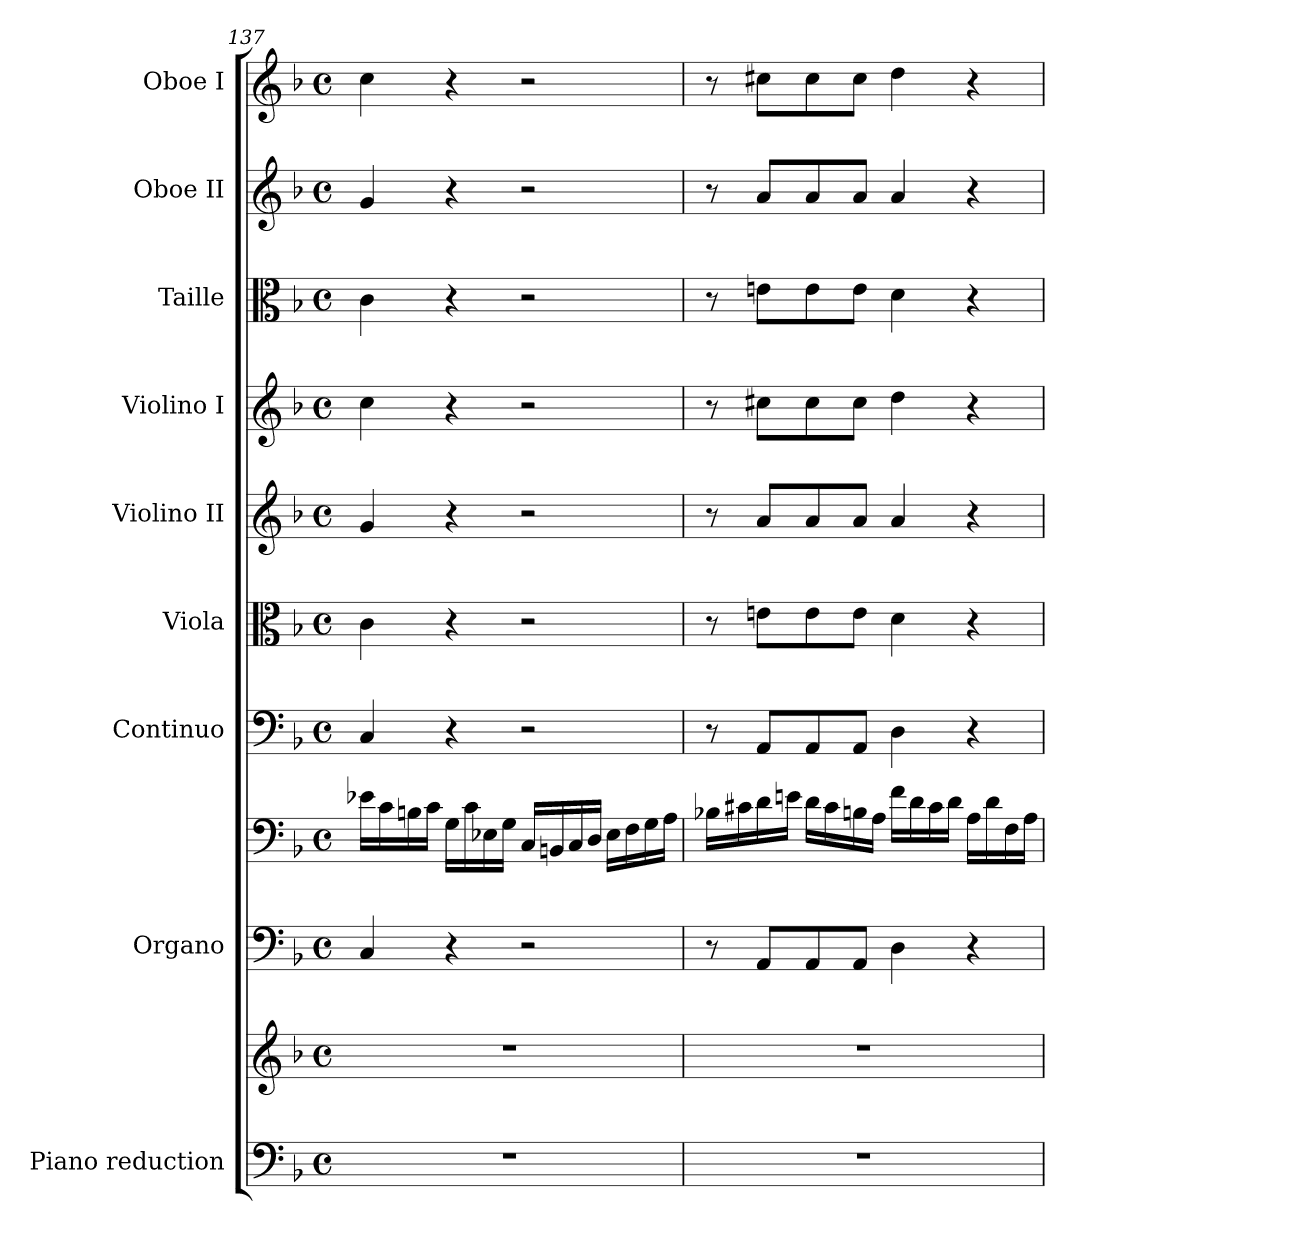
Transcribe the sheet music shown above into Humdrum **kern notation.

**kern	**kern	**kern	**kern	**kern	**kern	**kern	**kern	**kern	**kern	**kern
*part9	*part9	*part8	*part8	*part7	*part6	*part5	*part4	*part3	*part2	*part1
*staff11	*staff10	*staff9	*staff8	*staff7	*staff6	*staff5	*staff4	*staff3	*staff2	*staff1
*I"Piano reduction	*	*I"Organo	*	*I"Continuo	*I"Viola	*I"Violino II	*I"Violino I	*I"Taille	*I"Oboe II	*I"Oboe I
*I'Pno	*	*	*	*	*I'Vla	*I'Vln	*I'Vln	*	*I'Ob	*I'Ob
!!LO:PB:g=z
*clefF4	*clefG2	*clefF4	*clefF4	*clefF4	*clefC3	*clefG2	*clefG2	*clefC3	*clefG2	*clefG2
*k[b-]	*k[b-]	*k[b-]	*k[b-]	*k[b-]	*k[b-]	*k[b-]	*k[b-]	*k[b-]	*k[b-]	*k[b-]
*M4/4	*M4/4	*M4/4	*M4/4	*M4/4	*M4/4	*M4/4	*M4/4	*M4/4	*M4/4	*M4/4
*met(c)	*met(c)	*met(c)	*met(c)	*met(c)	*met(c)	*met(c)	*met(c)	*met(c)	*met(c)	*met(c)
=137	=137	=137	=137	=137	=137	=137	=137	=137	=137	=137
1r	1r	4C/	16e-X\LL	4C/	4c\	4g/	4cc\	4c\	4g/	4cc\
.	.	.	16c\	.	.	.	.	.	.	.
.	.	.	16Bn\	.	.	.	.	.	.	.
.	.	.	16c\JJ	.	.	.	.	.	.	.
.	.	4r	16G\LL	4r	4r	4r	4r	4r	4r	4r
.	.	.	16c\	.	.	.	.	.	.	.
.	.	.	16E-X\	.	.	.	.	.	.	.
.	.	.	16G\JJ	.	.	.	.	.	.	.
.	.	2r	16C/LL	2r	2r	2r	2r	2r	2r	2r
.	.	.	16BBn/	.	.	.	.	.	.	.
.	.	.	16C/	.	.	.	.	.	.	.
.	.	.	16D/JJ	.	.	.	.	.	.	.
.	.	.	16E-\LL	.	.	.	.	.	.	.
.	.	.	16F\	.	.	.	.	.	.	.
.	.	.	16G\	.	.	.	.	.	.	.
.	.	.	16A\JJ	.	.	.	.	.	.	.
=138	=138	=138	=138	=138	=138	=138	=138	=138	=138	=138
1r	1r	8r	16B-X\LL	8r	8r	8r	8r	8r	8r	8r
.	.	.	16c#X\	.	.	.	.	.	.	.
.	.	8AA/L	16d\	8AA/L	8en\L	8a/L	8cc#X\L	8en\L	8a/L	8cc#X\L
.	.	.	16en\JJ	.	.	.	.	.	.	.
.	.	8AA/	16d\LL	8AA/	8e\	8a/	8cc#\	8e\	8a/	8cc#\
.	.	.	16c#\	.	.	.	.	.	.	.
.	.	8AA/J	16Bn\	8AA/J	8e\J	8a/J	8cc#\J	8e\J	8a/J	8cc#\J
.	.	.	16A\JJ	.	.	.	.	.	.	.
.	.	4D\	16f\LL	4D\	4d\	4a/	4dd\	4d\	4a/	4dd\
.	.	.	16d\	.	.	.	.	.	.	.
.	.	.	16c#\	.	.	.	.	.	.	.
.	.	.	16d\JJ	.	.	.	.	.	.	.
.	.	4r	16A\LL	4r	4r	4r	4r	4r	4r	4r
.	.	.	16d\	.	.	.	.	.	.	.
.	.	.	16F\	.	.	.	.	.	.	.
.	.	.	16A\JJ	.	.	.	.	.	.	.
=	=	=	=	=	=	=	=	=	=	=
*-	*-	*-	*-	*-	*-	*-	*-	*-	*-	*-
